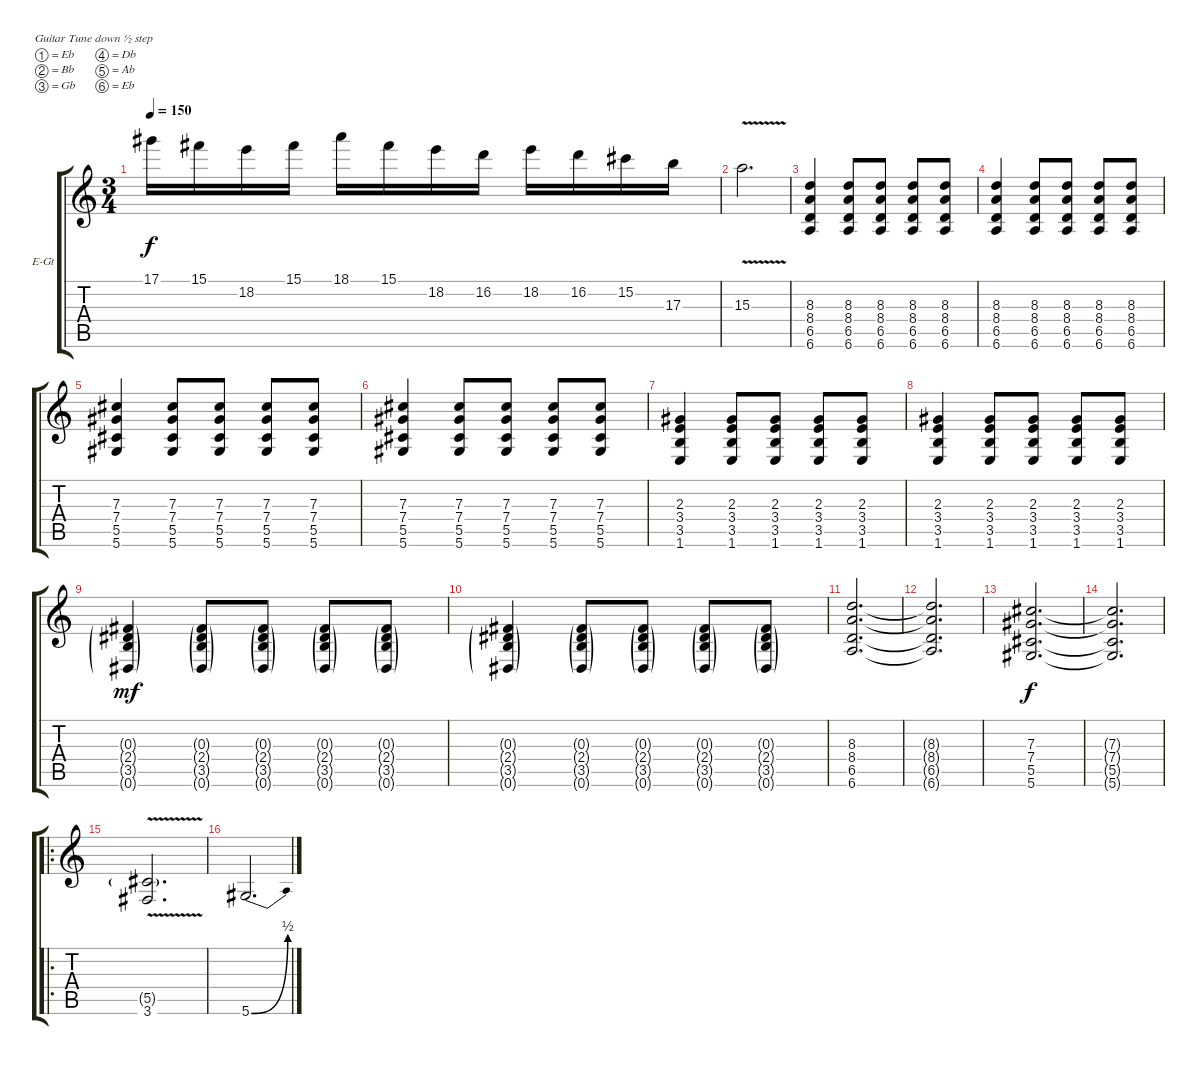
\defaultSystemsLayout 4
\bracketExtendMode groupsimilarinstruments
\firstSystemTrackNameOrientation horizontal
\otherSystemsTrackNameOrientation horizontal
\track ("Mark distorition" "E-Gt") {mute instrument distortionguitar}
\staff {score tabs}
\tuning (Eb4 Bb3 Gb3 Db3 Ab2 Eb2)
\ts (3 4)
\tempo 150
\clef g2
\ks c
17.1.16{dy f} 15.1.16 18.2.16 15.1.16 18.1.16 15.1.16 18.2.16 16.2.16 18.2.16 16.2.16 15.2.16 17.3.16 |
15.3{v}.2{d} |
(6.6 6.5 8.4 8.3).4 (6.6 6.5 8.4 8.3).8 (6.6 6.5 8.4 8.3).8 (6.6 6.5 8.4 8.3).8 (6.6 6.5 8.4 8.3).8 |
(6.6 6.5 8.4 8.3).4 (6.6 6.5 8.4 8.3).8 (6.6 6.5 8.4 8.3).8 (6.6 6.5 8.4 8.3).8 (6.6 6.5 8.4 8.3).8 |
(5.6 5.5 7.4 7.3).4 (5.6 5.5 7.4 7.3).8 (5.6 5.5 7.4 7.3).8 (5.6 5.5 7.4 7.3).8 (5.6 5.5 7.4 7.3).8 |
(5.6 5.5 7.4 7.3).4 (5.6 5.5 7.4 7.3).8 (5.6 5.5 7.4 7.3).8 (5.6 5.5 7.4 7.3).8 (5.6 5.5 7.4 7.3).8 |
(1.6 3.5 3.4 2.3).4 (1.6 3.5 3.4 2.3).8 (1.6 3.5 3.4 2.3).8 (1.6 3.5 3.4 2.3).8 (1.6 3.5 3.4 2.3).8 |
(1.6 3.5 3.4 2.3).4 (1.6 3.5 3.4 2.3).8 (1.6 3.5 3.4 2.3).8 (1.6 3.5 3.4 2.3).8 (1.6 3.5 3.4 2.3).8 |
(0.6{g} 3.5{g} 2.4{g} 0.3{g}).4{dy mf} (0.6{g} 3.5{g} 2.4{g} 0.3{g}).8 (0.6{g} 3.5{g} 2.4{g} 0.3{g}).8 (0.6{g} 3.5{g} 2.4{g} 0.3{g}).8 (0.6{g} 3.5{g} 2.4{g} 0.3{g}).8 |
(0.6{g} 3.5{g} 2.4{g} 0.3{g}).4 (0.6{g} 3.5{g} 2.4{g} 0.3{g}).8 (0.6{g} 3.5{g} 2.4{g} 0.3{g}).8 (0.6{g} 3.5{g} 2.4{g} 0.3{g}).8 (0.6{g} 3.5{g} 2.4{g} 0.3{g}).8 |
(6.6 6.5 8.4 8.3).2{d} |
(8.3{t} 8.4{t} 6.5{t} 6.6{t}).2{d} |
(5.6 5.5 7.4 7.3).2{d dy f} |
(5.6{t} 5.5{t} 7.4{t} 7.3{t}).2{d} |
\ro
(3.6 5.5{v g}).2{d} |
5.6{be (bend 0 0 45.6 2)}.2{d}
